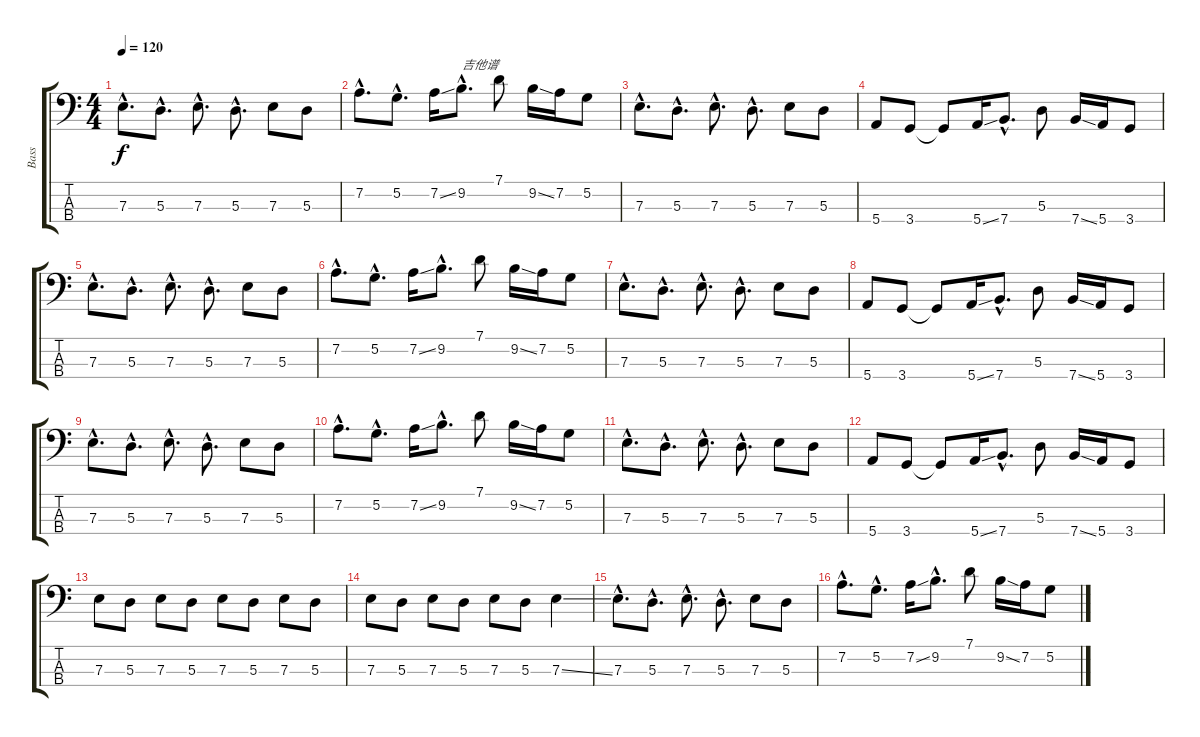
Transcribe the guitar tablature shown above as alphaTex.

\track ("Bass" "Bass") {instrument electricbassfinger}
\staff {score tabs}
\tuning (G2 D2 A1 E1) {hide}
\ts (4 4)
\tempo 120
\clef f4
\ks c
7.3{hac}.8{d dy f instrument electricbassfinger} 5.3{hac}.8{d} 7.3{hac}.8{d} 5.3{hac}.8{d} 7.3.8 5.3.8 |
7.2{hac}.8{d} 5.2{hac}.8{d} 7.2{ss}.16 9.2{hac}.8{d txt "吉他谱"} 7.1.8 9.2{ss}.16 7.2.16 5.2.8 |
7.3{hac}.8{d} 5.3{hac}.8{d} 7.3{hac}.8{d} 5.3{hac}.8{d} 7.3.8 5.3.8 |
5.4.8 3.4.8 3.4{t}.8 5.4{ss}.16 7.4{hac}.8{d} 5.3.8 7.4{ss}.16 5.4.16 3.4.8 |
7.3{hac}.8{d} 5.3{hac}.8{d} 7.3{hac}.8{d} 5.3{hac}.8{d} 7.3.8 5.3.8 |
7.2{hac}.8{d} 5.2{hac}.8{d} 7.2{ss}.16 9.2{hac}.8{d} 7.1.8 9.2{ss}.16 7.2.16 5.2.8 |
7.3{hac}.8{d} 5.3{hac}.8{d} 7.3{hac}.8{d} 5.3{hac}.8{d} 7.3.8 5.3.8 |
5.4.8 3.4.8 3.4{t}.8 5.4{ss}.16 7.4{hac}.8{d} 5.3.8 7.4{ss}.16 5.4.16 3.4.8 |
7.3{hac}.8{d} 5.3{hac}.8{d} 7.3{hac}.8{d} 5.3{hac}.8{d} 7.3.8 5.3.8 |
7.2{hac}.8{d} 5.2{hac}.8{d} 7.2{ss}.16 9.2{hac}.8{d} 7.1.8 9.2{ss}.16 7.2.16 5.2.8 |
7.3{hac}.8{d} 5.3{hac}.8{d} 7.3{hac}.8{d} 5.3{hac}.8{d} 7.3.8 5.3.8 |
5.4.8 3.4.8 3.4{t}.8 5.4{ss}.16 7.4{hac}.8{d} 5.3.8 7.4{ss}.16 5.4.16 3.4.8 |
7.3.8 5.3.8 7.3.8 5.3.8 7.3.8 5.3.8 7.3.8 5.3.8 |
7.3.8 5.3.8 7.3.8 5.3.8 7.3.8 5.3.8 7.3{ss}.4 |
7.3{hac}.8{d} 5.3{hac}.8{d} 7.3{hac}.8{d} 5.3{hac}.8{d} 7.3.8 5.3.8 |
7.2{hac}.8{d} 5.2{hac}.8{d} 7.2{ss}.16 9.2{hac}.8{d} 7.1.8 9.2{ss}.16 7.2.16 5.2.8
